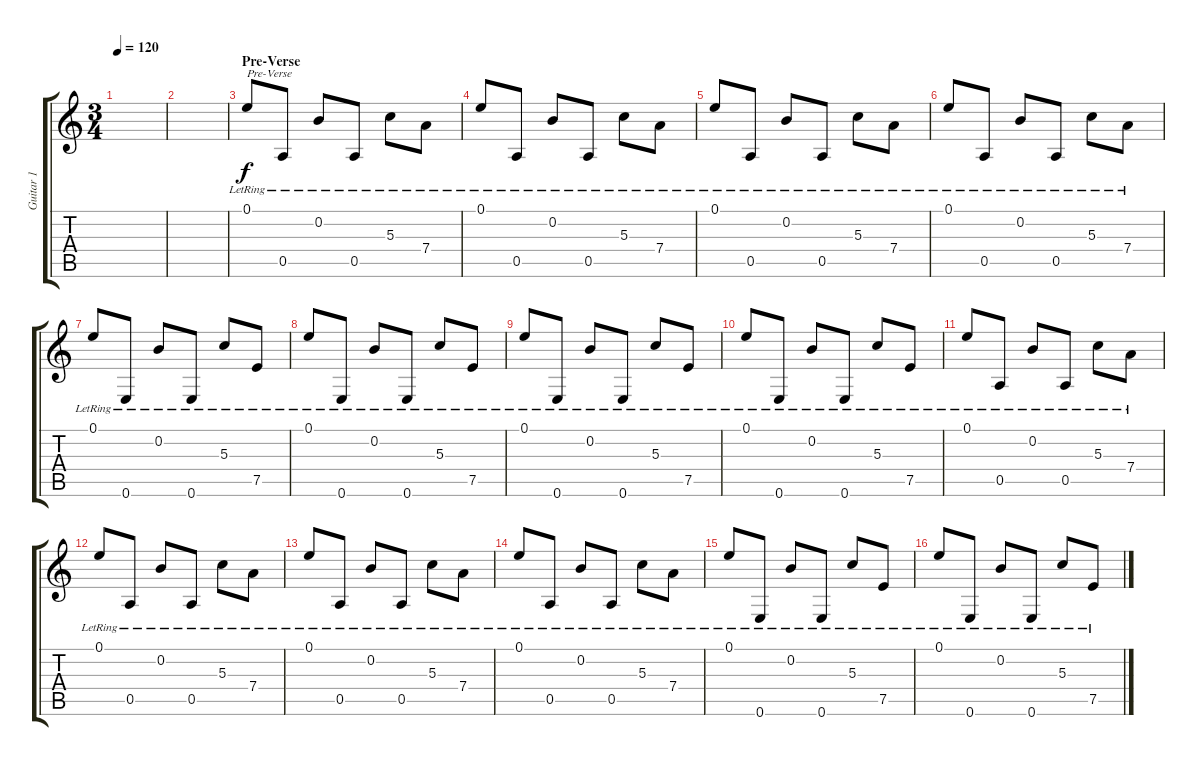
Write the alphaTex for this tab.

\track ("Guitar 1" "Guitar 1") {instrument acousticguitarsteel}
\staff {score tabs}
\tuning (E4 B3 G3 D3 A2 E2) {hide}
\ts (3 4)
\tempo 120
\clef g2
\ks c
|
|
\section ("" "Pre-Verse")
0.1{lr}.8{txt "Pre-Verse"} 0.5{lr}.8 0.2{lr}.8 0.5{lr}.8 5.3{lr}.8 7.4{lr}.8 |
0.1{lr}.8 0.5{lr}.8 0.2{lr}.8 0.5{lr}.8 5.3{lr}.8 7.4{lr}.8 |
0.1{lr}.8 0.5{lr}.8 0.2{lr}.8 0.5{lr}.8 5.3{lr}.8 7.4{lr}.8 |
0.1{lr}.8 0.5{lr}.8 0.2{lr}.8 0.5{lr}.8 5.3{lr}.8 7.4{lr}.8 |
0.1{lr}.8 0.6{lr}.8 0.2{lr}.8 0.6{lr}.8 5.3{lr}.8 7.5{lr}.8 |
0.1{lr}.8 0.6{lr}.8 0.2{lr}.8 0.6{lr}.8 5.3{lr}.8 7.5{lr}.8 |
0.1{lr}.8 0.6{lr}.8 0.2{lr}.8 0.6{lr}.8 5.3{lr}.8 7.5{lr}.8 |
0.1{lr}.8 0.6{lr}.8 0.2{lr}.8 0.6{lr}.8 5.3{lr}.8 7.5{lr}.8 |
0.1{lr}.8 0.5{lr}.8 0.2{lr}.8 0.5{lr}.8 5.3{lr}.8 7.4{lr}.8 |
0.1{lr}.8 0.5{lr}.8 0.2{lr}.8 0.5{lr}.8 5.3{lr}.8 7.4{lr}.8 |
0.1{lr}.8 0.5{lr}.8 0.2{lr}.8 0.5{lr}.8 5.3{lr}.8 7.4{lr}.8 |
0.1{lr}.8 0.5{lr}.8 0.2{lr}.8 0.5{lr}.8 5.3{lr}.8 7.4{lr}.8 |
0.1{lr}.8 0.6{lr}.8 0.2{lr}.8 0.6{lr}.8 5.3{lr}.8 7.5{lr}.8 |
0.1{lr}.8 0.6{lr}.8 0.2{lr}.8 0.6{lr}.8 5.3{lr}.8 7.5{lr}.8
